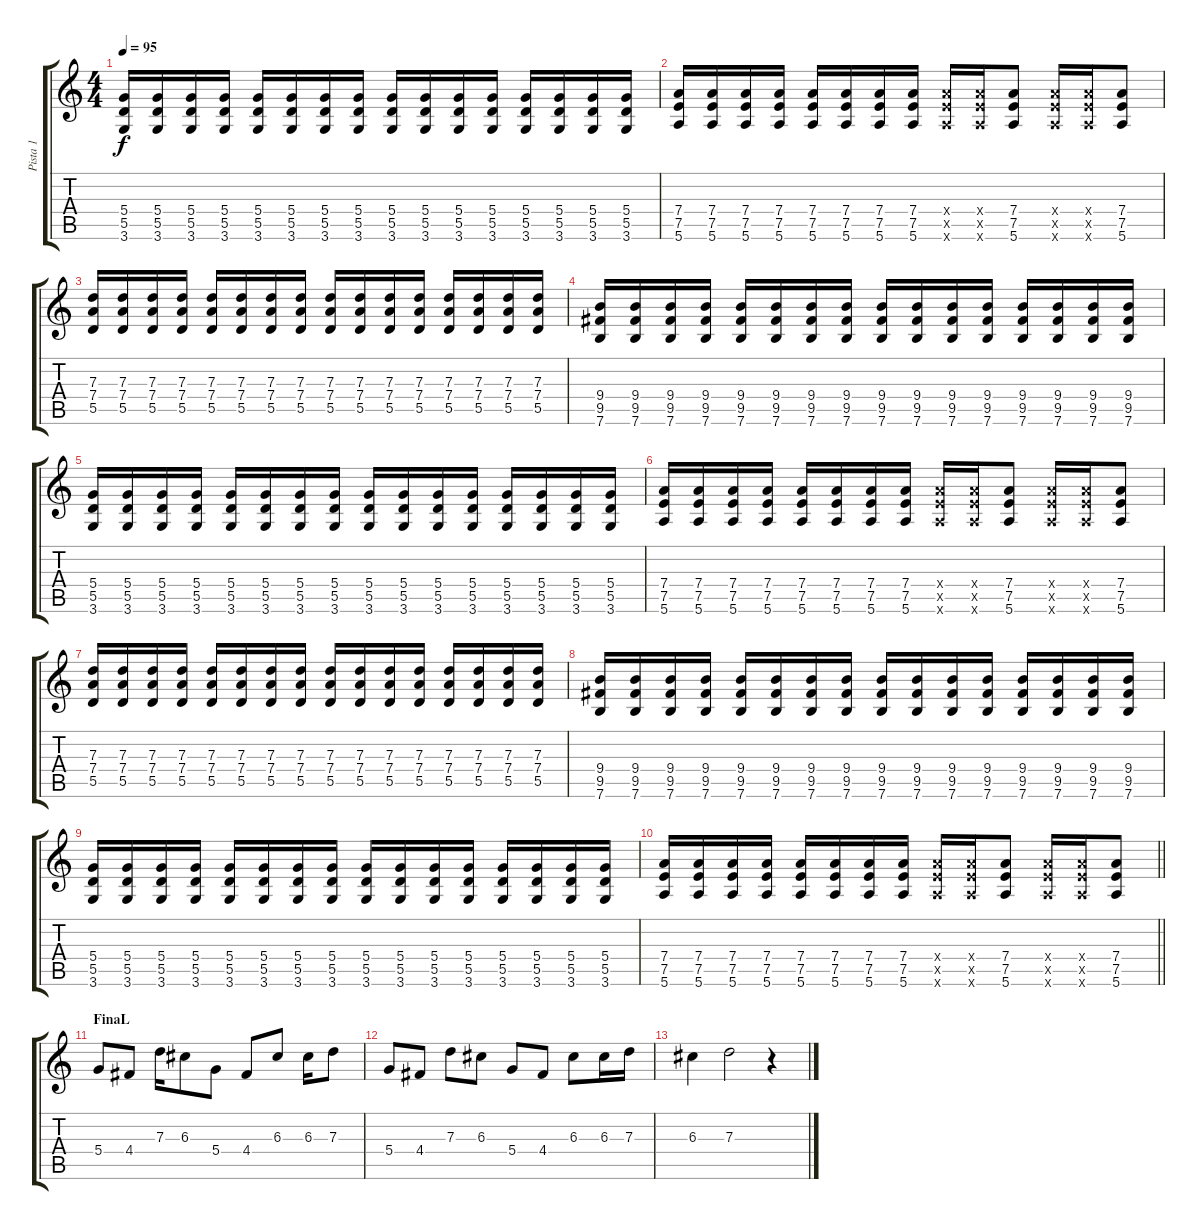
\track ("Pista 1" "Pista 1") {instrument distortionguitar}
\staff {score tabs}
\tuning (E4 B3 G3 D3 A2 E2) {hide}
\ts (4 4)
\tempo 95
\clef g2
\ks c
(5.4 5.5 3.6).16{dy f} (5.4 5.5 3.6).16 (5.4 5.5 3.6).16 (5.4 5.5 3.6).16 (5.4 5.5 3.6).16 (5.4 5.5 3.6).16 (5.4 5.5 3.6).16 (5.4 5.5 3.6).16 (5.4 5.5 3.6).16 (5.4 5.5 3.6).16 (5.4 5.5 3.6).16 (5.4 5.5 3.6).16 (5.4 5.5 3.6).16 (5.4 5.5 3.6).16 (5.4 5.5 3.6).16 (5.4 5.5 3.6).16 |
(7.4 7.5 5.6).16 (7.4 7.5 5.6).16 (7.4 7.5 5.6).16 (7.4 7.5 5.6).16 (7.4 7.5 5.6).16 (7.4 7.5 5.6).16 (7.4 7.5 5.6).16 (7.4 7.5 5.6).16 (7.4{x} 7.5{x} 5.6{x}).16 (7.4{x} 7.5{x} 5.6{x}).16 (7.4 7.5 5.6).8 (7.4{x} 7.5{x} 5.6{x}).16 (7.4{x} 7.5{x} 5.6{x}).16 (7.4 7.5 5.6).8 |
(7.3 7.4 5.5).16 (7.3 7.4 5.5).16 (7.3 7.4 5.5).16 (7.3 7.4 5.5).16 (7.3 7.4 5.5).16 (7.3 7.4 5.5).16 (7.3 7.4 5.5).16 (7.3 7.4 5.5).16 (7.3 7.4 5.5).16 (7.3 7.4 5.5).16 (7.3 7.4 5.5).16 (7.3 7.4 5.5).16 (7.3 7.4 5.5).16 (7.3 7.4 5.5).16 (7.3 7.4 5.5).16 (7.3 7.4 5.5).16 |
(9.4 9.5 7.6).16 (9.4 9.5 7.6).16 (9.4 9.5 7.6).16 (9.4 9.5 7.6).16 (9.4 9.5 7.6).16 (9.4 9.5 7.6).16 (9.4 9.5 7.6).16 (9.4 9.5 7.6).16 (9.4 9.5 7.6).16 (9.4 9.5 7.6).16 (9.4 9.5 7.6).16 (9.4 9.5 7.6).16 (9.4 9.5 7.6).16 (9.4 9.5 7.6).16 (9.4 9.5 7.6).16 (9.4 9.5 7.6).16 |
(5.4 5.5 3.6).16 (5.4 5.5 3.6).16 (5.4 5.5 3.6).16 (5.4 5.5 3.6).16 (5.4 5.5 3.6).16 (5.4 5.5 3.6).16 (5.4 5.5 3.6).16 (5.4 5.5 3.6).16 (5.4 5.5 3.6).16 (5.4 5.5 3.6).16 (5.4 5.5 3.6).16 (5.4 5.5 3.6).16 (5.4 5.5 3.6).16 (5.4 5.5 3.6).16 (5.4 5.5 3.6).16 (5.4 5.5 3.6).16 |
(7.4 7.5 5.6).16 (7.4 7.5 5.6).16 (7.4 7.5 5.6).16 (7.4 7.5 5.6).16 (7.4 7.5 5.6).16 (7.4 7.5 5.6).16 (7.4 7.5 5.6).16 (7.4 7.5 5.6).16 (7.4{x} 7.5{x} 5.6{x}).16 (7.4{x} 7.5{x} 5.6{x}).16 (7.4 7.5 5.6).8 (7.4{x} 7.5{x} 5.6{x}).16 (7.4{x} 7.5{x} 5.6{x}).16 (7.4 7.5 5.6).8 |
(7.3 7.4 5.5).16 (7.3 7.4 5.5).16 (7.3 7.4 5.5).16 (7.3 7.4 5.5).16 (7.3 7.4 5.5).16 (7.3 7.4 5.5).16 (7.3 7.4 5.5).16 (7.3 7.4 5.5).16 (7.3 7.4 5.5).16 (7.3 7.4 5.5).16 (7.3 7.4 5.5).16 (7.3 7.4 5.5).16 (7.3 7.4 5.5).16 (7.3 7.4 5.5).16 (7.3 7.4 5.5).16 (7.3 7.4 5.5).16 |
(9.4 9.5 7.6).16 (9.4 9.5 7.6).16 (9.4 9.5 7.6).16 (9.4 9.5 7.6).16 (9.4 9.5 7.6).16 (9.4 9.5 7.6).16 (9.4 9.5 7.6).16 (9.4 9.5 7.6).16 (9.4 9.5 7.6).16 (9.4 9.5 7.6).16 (9.4 9.5 7.6).16 (9.4 9.5 7.6).16 (9.4 9.5 7.6).16 (9.4 9.5 7.6).16 (9.4 9.5 7.6).16 (9.4 9.5 7.6).16 |
(5.4 5.5 3.6).16 (5.4 5.5 3.6).16 (5.4 5.5 3.6).16 (5.4 5.5 3.6).16 (5.4 5.5 3.6).16 (5.4 5.5 3.6).16 (5.4 5.5 3.6).16 (5.4 5.5 3.6).16 (5.4 5.5 3.6).16 (5.4 5.5 3.6).16 (5.4 5.5 3.6).16 (5.4 5.5 3.6).16 (5.4 5.5 3.6).16 (5.4 5.5 3.6).16 (5.4 5.5 3.6).16 (5.4 5.5 3.6).16 |
\barLineRight lightlight
(7.4 7.5 5.6).16 (7.4 7.5 5.6).16 (7.4 7.5 5.6).16 (7.4 7.5 5.6).16 (7.4 7.5 5.6).16 (7.4 7.5 5.6).16 (7.4 7.5 5.6).16 (7.4 7.5 5.6).16 (7.4{x} 7.5{x} 5.6{x}).16 (7.4{x} 7.5{x} 5.6{x}).16 (7.4 7.5 5.6).8 (7.4{x} 7.5{x} 5.6{x}).16 (7.4{x} 7.5{x} 5.6{x}).16 (7.4 7.5 5.6).8 |
\section ("" "FinaL")
5.4.8 4.4.8 7.3.16 6.3.8 5.4.8 4.4.8 6.3.8 6.3.16 7.3.8 |
5.4.8 4.4.8 7.3.8 6.3.8 5.4.8 4.4.8 6.3.8 6.3.16 7.3.16 |
6.3.4 7.3.2 r.4
